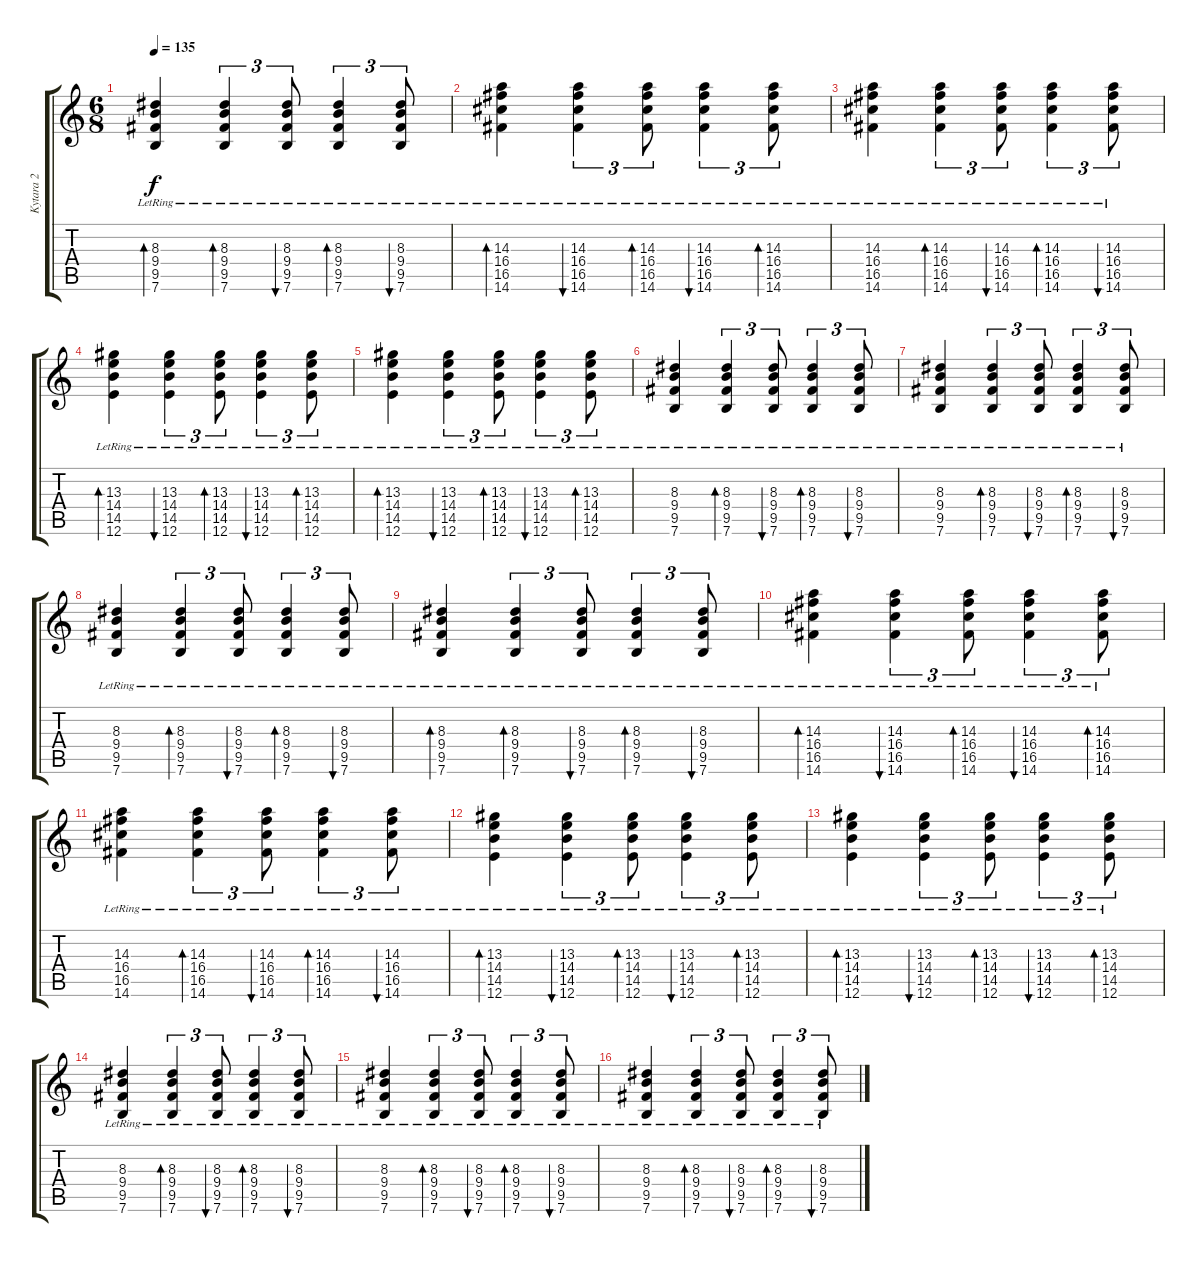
\track ("Kytara 2" "Kytara 2") {instrument acousticguitarsteel}
\staff {score tabs}
\tuning (E4 B3 G3 D3 A2 E2) {hide}
\ts (6 8)
\tempo 135
\clef g2
\ks c
(8.3{lr} 9.4{lr} 9.5{lr} 7.6{lr}).4{bd 60 dy f} (8.3{lr} 9.4{lr} 9.5{lr} 7.6{lr}).4{tu (3 2) bd 60} (8.3{lr} 9.4{lr} 9.5{lr} 7.6{lr}).8{tu (3 2) bu 60} (8.3{lr} 9.4{lr} 9.5{lr} 7.6{lr}).4{tu (3 2) bd 60} (8.3{lr} 9.4{lr} 9.5{lr} 7.6{lr}).8{tu (3 2) bu 60} |
(14.3{lr} 16.4{lr} 16.5{lr} 14.6{lr}).4{bd 60} (14.3{lr} 16.4{lr} 16.5{lr} 14.6{lr}).4{tu (3 2) bu 60} (14.3{lr} 16.4{lr} 16.5{lr} 14.6{lr}).8{tu (3 2) bd 60} (14.3{lr} 16.4{lr} 16.5{lr} 14.6{lr}).4{tu (3 2) bu 60} (14.3{lr} 16.4{lr} 16.5{lr} 14.6{lr}).8{tu (3 2) bd 60} |
(14.3{lr} 16.4{lr} 16.5{lr} 14.6{lr}).4 (14.3{lr} 16.4{lr} 16.5{lr} 14.6{lr}).4{tu (3 2) bd 60} (14.3{lr} 16.4{lr} 16.5{lr} 14.6{lr}).8{tu (3 2) bu 60} (14.3{lr} 16.4{lr} 16.5{lr} 14.6{lr}).4{tu (3 2) bd 60} (14.3{lr} 16.4{lr} 16.5{lr} 14.6{lr}).8{tu (3 2) bu 60} |
(13.3{lr} 14.4{lr} 14.5{lr} 12.6{lr}).4{bd 60} (13.3{lr} 14.4{lr} 14.5{lr} 12.6{lr}).4{tu (3 2) bu 60} (13.3{lr} 14.4{lr} 14.5{lr} 12.6{lr}).8{tu (3 2) bd 60} (13.3{lr} 14.4{lr} 14.5{lr} 12.6{lr}).4{tu (3 2) bu 60} (13.3{lr} 14.4{lr} 14.5{lr} 12.6{lr}).8{tu (3 2) bd 60} |
(13.3{lr} 14.4{lr} 14.5{lr} 12.6{lr}).4{bd 60} (13.3{lr} 14.4{lr} 14.5{lr} 12.6{lr}).4{tu (3 2) bu 60} (13.3{lr} 14.4{lr} 14.5{lr} 12.6{lr}).8{tu (3 2) bd 60} (13.3{lr} 14.4{lr} 14.5{lr} 12.6{lr}).4{tu (3 2) bu 60} (13.3{lr} 14.4{lr} 14.5{lr} 12.6{lr}).8{tu (3 2) bd 60} |
(8.3{lr} 9.4{lr} 9.5{lr} 7.6{lr}).4 (8.3{lr} 9.4{lr} 9.5{lr} 7.6{lr}).4{tu (3 2) bd 60} (8.3{lr} 9.4{lr} 9.5{lr} 7.6{lr}).8{tu (3 2) bu 60} (8.3{lr} 9.4{lr} 9.5{lr} 7.6{lr}).4{tu (3 2) bd 60} (8.3{lr} 9.4{lr} 9.5{lr} 7.6{lr}).8{tu (3 2) bu 60} |
(8.3{lr} 9.4{lr} 9.5{lr} 7.6{lr}).4 (8.3{lr} 9.4{lr} 9.5{lr} 7.6{lr}).4{tu (3 2) bd 60} (8.3{lr} 9.4{lr} 9.5{lr} 7.6{lr}).8{tu (3 2) bu 60} (8.3{lr} 9.4{lr} 9.5{lr} 7.6{lr}).4{tu (3 2) bd 60} (8.3{lr} 9.4{lr} 9.5{lr} 7.6{lr}).8{tu (3 2) bu 60} |
(8.3{lr} 9.4{lr} 9.5{lr} 7.6{lr}).4 (8.3{lr} 9.4{lr} 9.5{lr} 7.6{lr}).4{tu (3 2) bd 60} (8.3{lr} 9.4{lr} 9.5{lr} 7.6{lr}).8{tu (3 2) bu 60} (8.3{lr} 9.4{lr} 9.5{lr} 7.6{lr}).4{tu (3 2) bd 60} (8.3{lr} 9.4{lr} 9.5{lr} 7.6{lr}).8{tu (3 2) bu 60} |
(8.3{lr} 9.4{lr} 9.5{lr} 7.6{lr}).4{bd 60} (8.3{lr} 9.4{lr} 9.5{lr} 7.6{lr}).4{tu (3 2) bd 60} (8.3{lr} 9.4{lr} 9.5{lr} 7.6{lr}).8{tu (3 2) bu 60} (8.3{lr} 9.4{lr} 9.5{lr} 7.6{lr}).4{tu (3 2) bd 60} (8.3{lr} 9.4{lr} 9.5{lr} 7.6{lr}).8{tu (3 2) bu 60} |
(14.3{lr} 16.4{lr} 16.5{lr} 14.6{lr}).4{bd 60} (14.3{lr} 16.4{lr} 16.5{lr} 14.6{lr}).4{tu (3 2) bu 60} (14.3{lr} 16.4{lr} 16.5{lr} 14.6{lr}).8{tu (3 2) bd 60} (14.3{lr} 16.4{lr} 16.5{lr} 14.6{lr}).4{tu (3 2) bu 60} (14.3{lr} 16.4{lr} 16.5{lr} 14.6{lr}).8{tu (3 2) bd 60} |
(14.3{lr} 16.4{lr} 16.5{lr} 14.6{lr}).4 (14.3{lr} 16.4{lr} 16.5{lr} 14.6{lr}).4{tu (3 2) bd 60} (14.3{lr} 16.4{lr} 16.5{lr} 14.6{lr}).8{tu (3 2) bu 60} (14.3{lr} 16.4{lr} 16.5{lr} 14.6{lr}).4{tu (3 2) bd 60} (14.3{lr} 16.4{lr} 16.5{lr} 14.6{lr}).8{tu (3 2) bu 60} |
(13.3{lr} 14.4{lr} 14.5{lr} 12.6{lr}).4{bd 60} (13.3{lr} 14.4{lr} 14.5{lr} 12.6{lr}).4{tu (3 2) bu 60} (13.3{lr} 14.4{lr} 14.5{lr} 12.6{lr}).8{tu (3 2) bd 60} (13.3{lr} 14.4{lr} 14.5{lr} 12.6{lr}).4{tu (3 2) bu 60} (13.3{lr} 14.4{lr} 14.5{lr} 12.6{lr}).8{tu (3 2) bd 60} |
(13.3{lr} 14.4{lr} 14.5{lr} 12.6{lr}).4{bd 60} (13.3{lr} 14.4{lr} 14.5{lr} 12.6{lr}).4{tu (3 2) bu 60} (13.3{lr} 14.4{lr} 14.5{lr} 12.6{lr}).8{tu (3 2) bd 60} (13.3{lr} 14.4{lr} 14.5{lr} 12.6{lr}).4{tu (3 2) bu 60} (13.3{lr} 14.4{lr} 14.5{lr} 12.6{lr}).8{tu (3 2) bd 60} |
(8.3{lr} 9.4{lr} 9.5{lr} 7.6{lr}).4 (8.3{lr} 9.4{lr} 9.5{lr} 7.6{lr}).4{tu (3 2) bd 60} (8.3{lr} 9.4{lr} 9.5{lr} 7.6{lr}).8{tu (3 2) bu 60} (8.3{lr} 9.4{lr} 9.5{lr} 7.6{lr}).4{tu (3 2) bd 60} (8.3{lr} 9.4{lr} 9.5{lr} 7.6{lr}).8{tu (3 2) bu 60} |
(8.3{lr} 9.4{lr} 9.5{lr} 7.6{lr}).4 (8.3{lr} 9.4{lr} 9.5{lr} 7.6{lr}).4{tu (3 2) bd 60} (8.3{lr} 9.4{lr} 9.5{lr} 7.6{lr}).8{tu (3 2) bu 60} (8.3{lr} 9.4{lr} 9.5{lr} 7.6{lr}).4{tu (3 2) bd 60} (8.3{lr} 9.4{lr} 9.5{lr} 7.6{lr}).8{tu (3 2) bu 60} |
(8.3{lr} 9.4{lr} 9.5{lr} 7.6{lr}).4 (8.3{lr} 9.4{lr} 9.5{lr} 7.6{lr}).4{tu (3 2) bd 60} (8.3{lr} 9.4{lr} 9.5{lr} 7.6{lr}).8{tu (3 2) bu 60} (8.3{lr} 9.4{lr} 9.5{lr} 7.6{lr}).4{tu (3 2) bd 60} (8.3{lr} 9.4{lr} 9.5{lr} 7.6{lr}).8{tu (3 2) bu 60}
